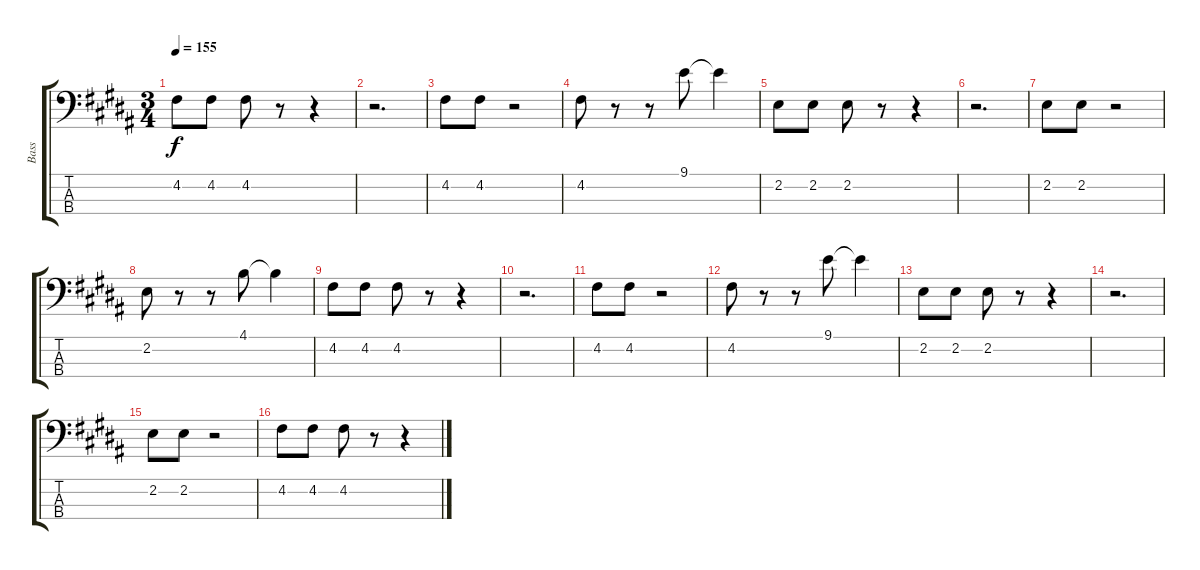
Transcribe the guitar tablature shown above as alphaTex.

\track ("Bass" "Bass") {instrument electricbassfinger}
\staff {score tabs}
\tuning (G2 D2 A1 E1) {hide}
\ts (3 4)
\tempo 155
\clef f4
\ks b
4.2.8{dy f} 4.2.8 4.2.8 r.8 r.4 |
r.2{d} |
4.2.8 4.2.8 r.2 |
4.2.8 r.8 r.8 9.1.8 9.1{t}.4 |
2.2.8 2.2.8 2.2.8 r.8 r.4 |
r.2{d} |
2.2.8 2.2.8 r.2 |
2.2.8 r.8 r.8 4.1.8 4.1{t}.4 |
4.2.8 4.2.8 4.2.8 r.8 r.4 |
r.2{d} |
4.2.8 4.2.8 r.2 |
4.2.8 r.8 r.8 9.1.8 9.1{t}.4 |
2.2.8 2.2.8 2.2.8 r.8 r.4 |
r.2{d} |
2.2.8 2.2.8 r.2 |
4.2.8 4.2.8 4.2.8 r.8 r.4
